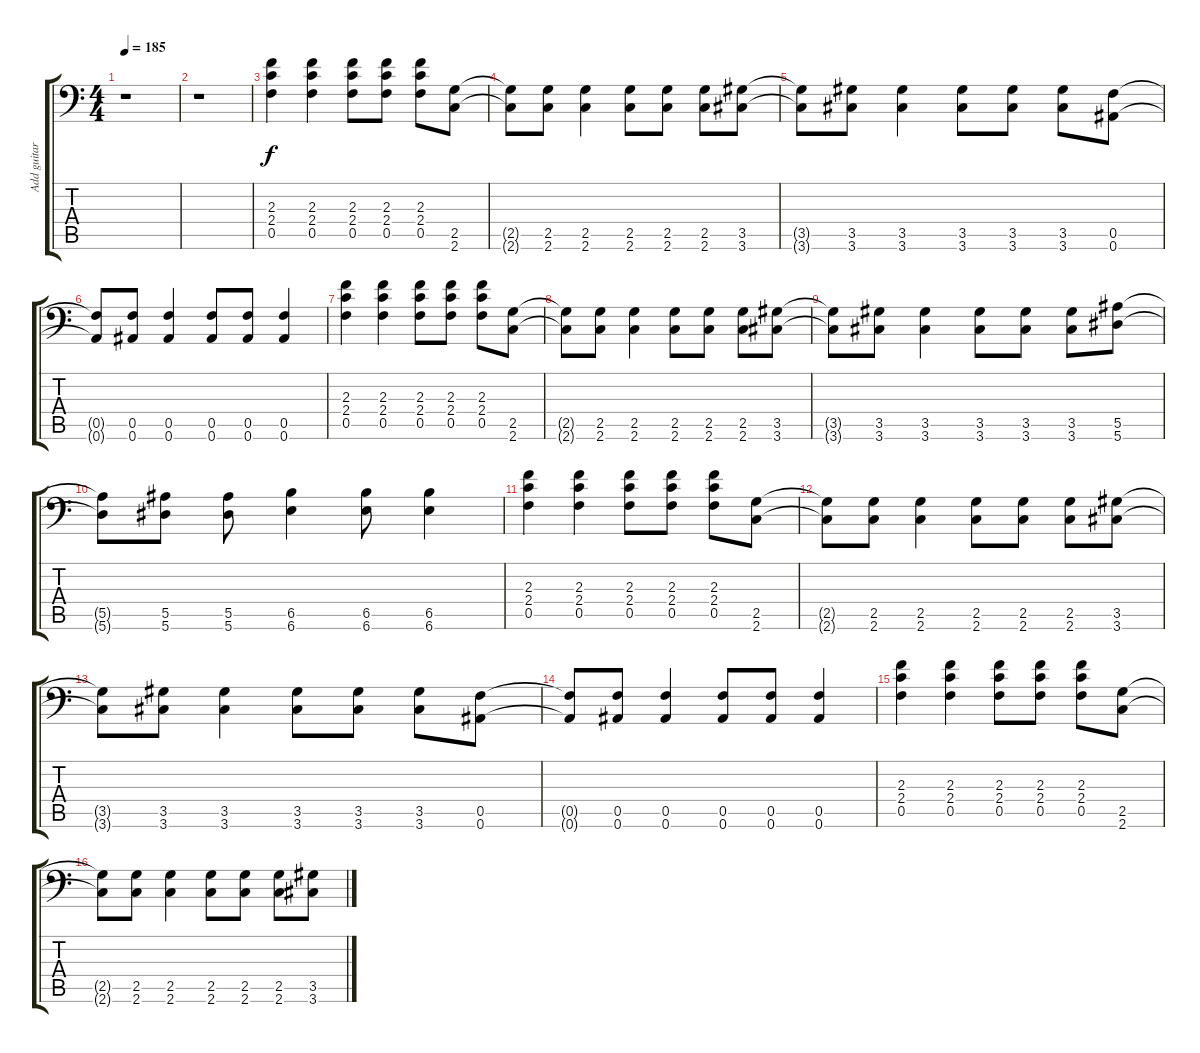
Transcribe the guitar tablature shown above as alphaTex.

\track ("Add guitar" "Add guitar") {mute instrument distortionguitar}
\staff {score tabs}
\tuning (C4 G3 Eb3 Bb2 F2 Bb1) {hide}
\ts (4 4)
\tempo 185
\clef f4
\ks c
r.1{dy ff} |
r.1 |
(2.3 2.4 0.5).4{dy f} (2.3 2.4 0.5).4 (2.3 2.4 0.5).8 (2.3 2.4 0.5).8 (2.3 2.4 0.5).8 (2.5 2.6).8 |
(2.5{t} 2.6{t}).8 (2.5 2.6).8 (2.5 2.6).4 (2.5 2.6).8 (2.5 2.6).8 (2.5 2.6).8 (3.5 3.6).8 |
(3.5{t} 3.6{t}).8 (3.5 3.6).8 (3.5 3.6).4 (3.5 3.6).8 (3.5 3.6).8 (3.5 3.6).8 (0.5 0.6).8 |
(0.5{t} 0.6{t}).8 (0.5 0.6).8 (0.5 0.6).4 (0.5 0.6).8 (0.5 0.6).8 (0.5 0.6).4 |
(2.3 2.4 0.5).4 (2.3 2.4 0.5).4 (2.3 2.4 0.5).8 (2.3 2.4 0.5).8 (2.3 2.4 0.5).8 (2.5 2.6).8 |
(2.5{t} 2.6{t}).8 (2.5 2.6).8 (2.5 2.6).4 (2.5 2.6).8 (2.5 2.6).8 (2.5 2.6).8 (3.5 3.6).8 |
(3.5{t} 3.6{t}).8 (3.5 3.6).8 (3.5 3.6).4 (3.5 3.6).8 (3.5 3.6).8 (3.5 3.6).8 (5.5 5.6).8 |
(5.5{t} 5.6{t}).8 (5.5 5.6).8 (5.5 5.6).8 (6.5 6.6).4 (6.5 6.6).8 (6.5 6.6).4 |
(2.3 2.4 0.5).4 (2.3 2.4 0.5).4 (2.3 2.4 0.5).8 (2.3 2.4 0.5).8 (2.3 2.4 0.5).8 (2.5 2.6).8 |
(2.5{t} 2.6{t}).8 (2.5 2.6).8 (2.5 2.6).4 (2.5 2.6).8 (2.5 2.6).8 (2.5 2.6).8 (3.5 3.6).8 |
(3.5{t} 3.6{t}).8 (3.5 3.6).8 (3.5 3.6).4 (3.5 3.6).8 (3.5 3.6).8 (3.5 3.6).8 (0.5 0.6).8 |
(0.5{t} 0.6{t}).8 (0.5 0.6).8 (0.5 0.6).4 (0.5 0.6).8 (0.5 0.6).8 (0.5 0.6).4 |
(2.3 2.4 0.5).4 (2.3 2.4 0.5).4 (2.3 2.4 0.5).8 (2.3 2.4 0.5).8 (2.3 2.4 0.5).8 (2.5 2.6).8 |
(2.5{t} 2.6{t}).8 (2.5 2.6).8 (2.5 2.6).4 (2.5 2.6).8 (2.5 2.6).8 (2.5 2.6).8 (3.5 3.6).8
